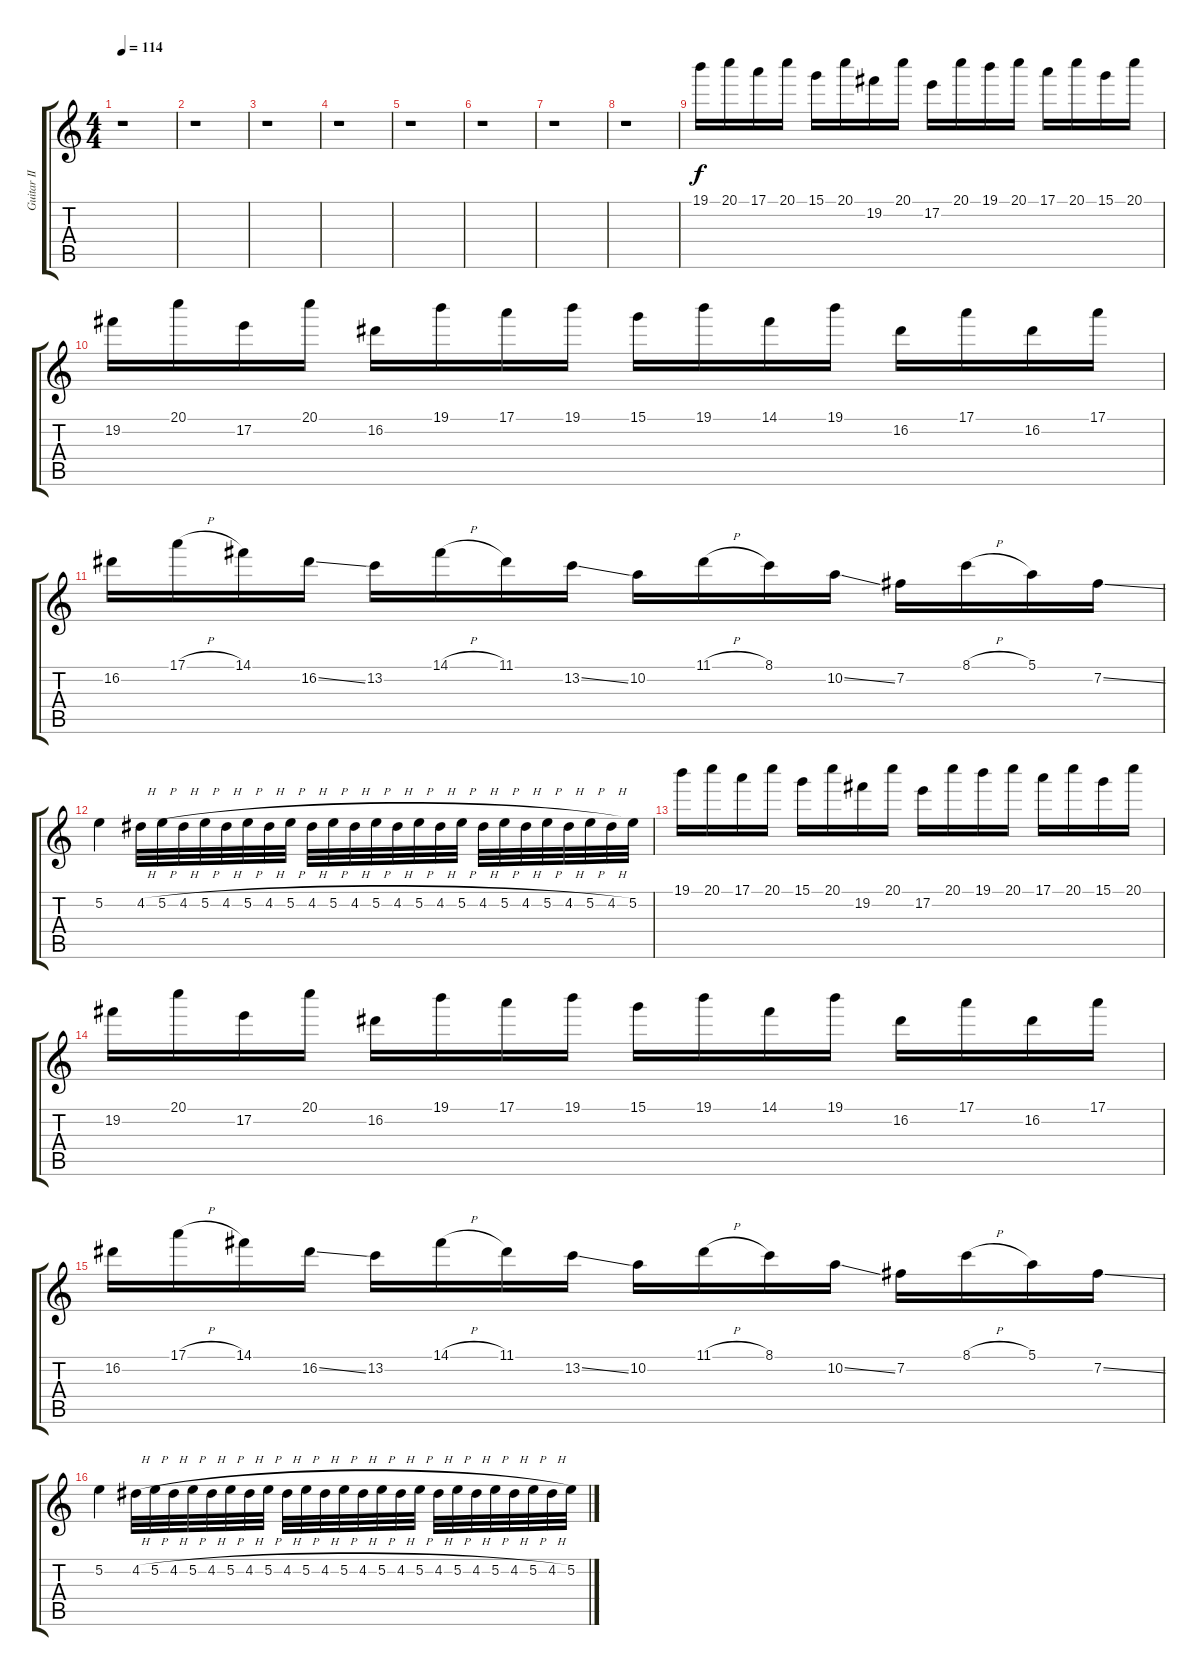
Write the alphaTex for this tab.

\track ("Guitar II" "Guitar II") {instrument overdrivenguitar}
\staff {score tabs}
\tuning (E4 B3 G3 D3 A2 E2) {hide}
\ts (4 4)
\tempo 114
\clef g2
\ks c
r.1{dy f} |
r.1 |
r.1 |
r.1 |
r.1 |
r.1 |
r.1 |
r.1 |
19.1.16 20.1.16 17.1.16 20.1.16 15.1.16 20.1.16 19.2.16 20.1.16 17.2.16 20.1.16 19.1.16 20.1.16 17.1.16 20.1.16 15.1.16 20.1.16 |
19.2.16 20.1.16 17.2.16 20.1.16 16.2.16 19.1.16 17.1.16 19.1.16 15.1.16 19.1.16 14.1.16 19.1.16 16.2.16 17.1.16 16.2.16 17.1.16 |
16.2.16 17.1{h}.16 14.1.16 16.2{ss}.16 13.2.16 14.1{h}.16 11.1.16 13.2{ss}.16 10.2.16 11.1{h}.16 8.1.16 10.2{ss}.16 7.2.16 8.1{h}.16 5.1.16 7.2{ss}.16 |
5.2.4 4.2{h}.32 5.2{h}.32 4.2{h}.32 5.2{h}.32 4.2{h}.32 5.2{h}.32 4.2{h}.32 5.2{h}.32 4.2{h}.32 5.2{h}.32 4.2{h}.32 5.2{h}.32 4.2{h}.32 5.2{h}.32 4.2{h}.32 5.2{h}.32 4.2{h}.32 5.2{h}.32 4.2{h}.32 5.2{h}.32 4.2{h}.32 5.2{h}.32 4.2{h}.32 5.2.32 |
19.1.16 20.1.16 17.1.16 20.1.16 15.1.16 20.1.16 19.2.16 20.1.16 17.2.16 20.1.16 19.1.16 20.1.16 17.1.16 20.1.16 15.1.16 20.1.16 |
19.2.16 20.1.16 17.2.16 20.1.16 16.2.16 19.1.16 17.1.16 19.1.16 15.1.16 19.1.16 14.1.16 19.1.16 16.2.16 17.1.16 16.2.16 17.1.16 |
16.2.16 17.1{h}.16 14.1.16 16.2{ss}.16 13.2.16 14.1{h}.16 11.1.16 13.2{ss}.16 10.2.16 11.1{h}.16 8.1.16 10.2{ss}.16 7.2.16 8.1{h}.16 5.1.16 7.2{ss}.16 |
5.2.4 4.2{h}.32 5.2{h}.32 4.2{h}.32 5.2{h}.32 4.2{h}.32 5.2{h}.32 4.2{h}.32 5.2{h}.32 4.2{h}.32 5.2{h}.32 4.2{h}.32 5.2{h}.32 4.2{h}.32 5.2{h}.32 4.2{h}.32 5.2{h}.32 4.2{h}.32 5.2{h}.32 4.2{h}.32 5.2{h}.32 4.2{h}.32 5.2{h}.32 4.2{h}.32 5.2.32
